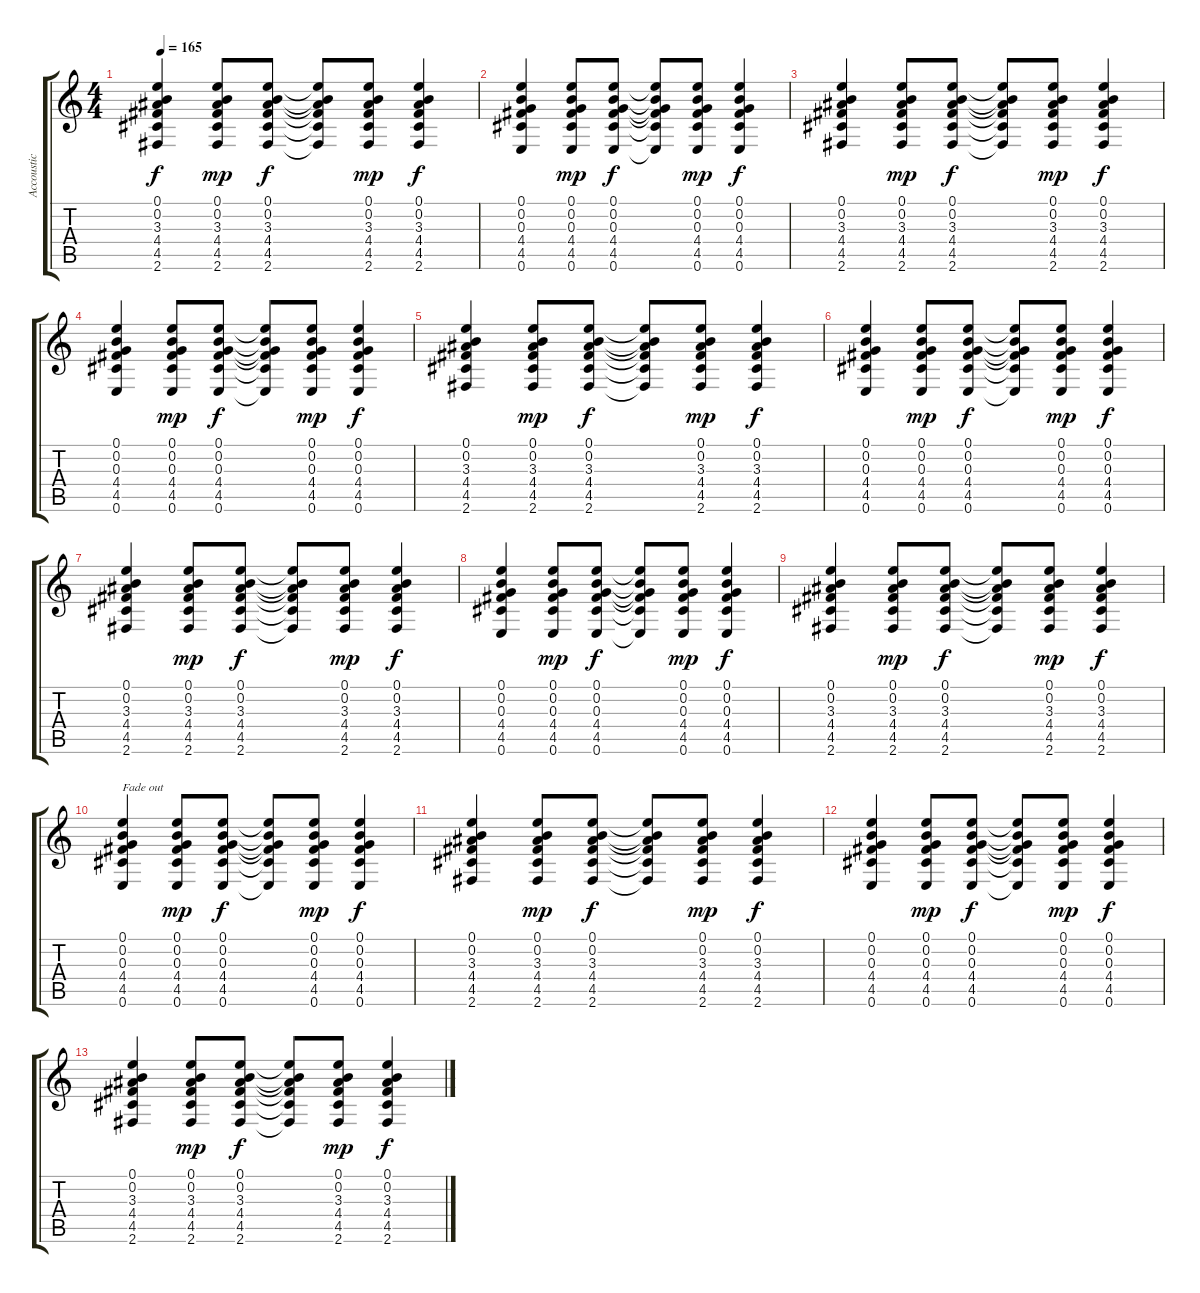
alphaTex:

\track ("Accoustic Guitar" "Accoustic ") {instrument acousticguitarsteel}
\staff {score tabs}
\tuning (E4 B3 G3 D3 A2 E2) {hide}
\ts (4 4)
\tempo 165
\clef g2
\ks c
(0.1 0.2 3.3 4.4 4.5 2.6).4{dy f} (0.1 0.2 3.3 4.4 4.5 2.6).8{dy mp} (0.1 0.2 3.3 4.4 4.5 2.6).8{dy f} (0.1{t} 0.2{t} 3.3{t} 4.4{t} 4.5{t} 2.6{t}).8 (0.1 0.2 3.3 4.4 4.5 2.6).8{dy mp} (0.1 0.2 3.3 4.4 4.5 2.6).4{dy f} |
(0.1 0.2 0.3 4.4 4.5 0.6).4 (0.1 0.2 0.3 4.4 4.5 0.6).8{dy mp} (0.1 0.2 0.3 4.4 4.5 0.6).8{dy f} (0.1{t} 0.2{t} 0.3{t} 4.4{t} 4.5{t} 0.6{t}).8 (0.1 0.2 0.3 4.4 4.5 0.6).8{dy mp} (0.1 0.2 0.3 4.4 4.5 0.6).4{dy f} |
(0.1 0.2 3.3 4.4 4.5 2.6).4 (0.1 0.2 3.3 4.4 4.5 2.6).8{dy mp} (0.1 0.2 3.3 4.4 4.5 2.6).8{dy f} (0.1{t} 0.2{t} 3.3{t} 4.4{t} 4.5{t} 2.6{t}).8 (0.1 0.2 3.3 4.4 4.5 2.6).8{dy mp} (0.1 0.2 3.3 4.4 4.5 2.6).4{dy f} |
(0.1 0.2 0.3 4.4 4.5 0.6).4 (0.1 0.2 0.3 4.4 4.5 0.6).8{dy mp} (0.1 0.2 0.3 4.4 4.5 0.6).8{dy f} (0.1{t} 0.2{t} 0.3{t} 4.4{t} 4.5{t} 0.6{t}).8 (0.1 0.2 0.3 4.4 4.5 0.6).8{dy mp} (0.1 0.2 0.3 4.4 4.5 0.6).4{dy f} |
(0.1 0.2 3.3 4.4 4.5 2.6).4 (0.1 0.2 3.3 4.4 4.5 2.6).8{dy mp} (0.1 0.2 3.3 4.4 4.5 2.6).8{dy f} (0.1{t} 0.2{t} 3.3{t} 4.4{t} 4.5{t} 2.6{t}).8 (0.1 0.2 3.3 4.4 4.5 2.6).8{dy mp} (0.1 0.2 3.3 4.4 4.5 2.6).4{dy f} |
(0.1 0.2 0.3 4.4 4.5 0.6).4 (0.1 0.2 0.3 4.4 4.5 0.6).8{dy mp} (0.1 0.2 0.3 4.4 4.5 0.6).8{dy f} (0.1{t} 0.2{t} 0.3{t} 4.4{t} 4.5{t} 0.6{t}).8 (0.1 0.2 0.3 4.4 4.5 0.6).8{dy mp} (0.1 0.2 0.3 4.4 4.5 0.6).4{dy f} |
(0.1 0.2 3.3 4.4 4.5 2.6).4 (0.1 0.2 3.3 4.4 4.5 2.6).8{dy mp} (0.1 0.2 3.3 4.4 4.5 2.6).8{dy f} (0.1{t} 0.2{t} 3.3{t} 4.4{t} 4.5{t} 2.6{t}).8 (0.1 0.2 3.3 4.4 4.5 2.6).8{dy mp} (0.1 0.2 3.3 4.4 4.5 2.6).4{dy f} |
(0.1 0.2 0.3 4.4 4.5 0.6).4 (0.1 0.2 0.3 4.4 4.5 0.6).8{dy mp} (0.1 0.2 0.3 4.4 4.5 0.6).8{dy f} (0.1{t} 0.2{t} 0.3{t} 4.4{t} 4.5{t} 0.6{t}).8 (0.1 0.2 0.3 4.4 4.5 0.6).8{dy mp} (0.1 0.2 0.3 4.4 4.5 0.6).4{dy f} |
(0.1 0.2 3.3 4.4 4.5 2.6).4 (0.1 0.2 3.3 4.4 4.5 2.6).8{dy mp} (0.1 0.2 3.3 4.4 4.5 2.6).8{dy f} (0.1{t} 0.2{t} 3.3{t} 4.4{t} 4.5{t} 2.6{t}).8 (0.1 0.2 3.3 4.4 4.5 2.6).8{dy mp} (0.1 0.2 3.3 4.4 4.5 2.6).4{dy f} |
(0.1 0.2 0.3 4.4 4.5 0.6).4{txt "Fade out" volume 5} (0.1 0.2 0.3 4.4 4.5 0.6).8{dy mp} (0.1 0.2 0.3 4.4 4.5 0.6).8{dy f} (0.1{t} 0.2{t} 0.3{t} 4.4{t} 4.5{t} 0.6{t}).8 (0.1 0.2 0.3 4.4 4.5 0.6).8{dy mp} (0.1 0.2 0.3 4.4 4.5 0.6).4{dy f} |
(0.1 0.2 3.3 4.4 4.5 2.6).4 (0.1 0.2 3.3 4.4 4.5 2.6).8{dy mp} (0.1 0.2 3.3 4.4 4.5 2.6).8{dy f} (0.1{t} 0.2{t} 3.3{t} 4.4{t} 4.5{t} 2.6{t}).8 (0.1 0.2 3.3 4.4 4.5 2.6).8{dy mp} (0.1 0.2 3.3 4.4 4.5 2.6).4{dy f} |
(0.1 0.2 0.3 4.4 4.5 0.6).4{volume 0} (0.1 0.2 0.3 4.4 4.5 0.6).8{dy mp} (0.1 0.2 0.3 4.4 4.5 0.6).8{dy f} (0.1{t} 0.2{t} 0.3{t} 4.4{t} 4.5{t} 0.6{t}).8 (0.1 0.2 0.3 4.4 4.5 0.6).8{dy mp} (0.1 0.2 0.3 4.4 4.5 0.6).4{dy f} |
(0.1 0.2 3.3 4.4 4.5 2.6).4 (0.1 0.2 3.3 4.4 4.5 2.6).8{dy mp} (0.1 0.2 3.3 4.4 4.5 2.6).8{dy f} (0.1{t} 0.2{t} 3.3{t} 4.4{t} 4.5{t} 2.6{t}).8 (0.1 0.2 3.3 4.4 4.5 2.6).8{dy mp} (0.1 0.2 3.3 4.4 4.5 2.6).4{dy f}
